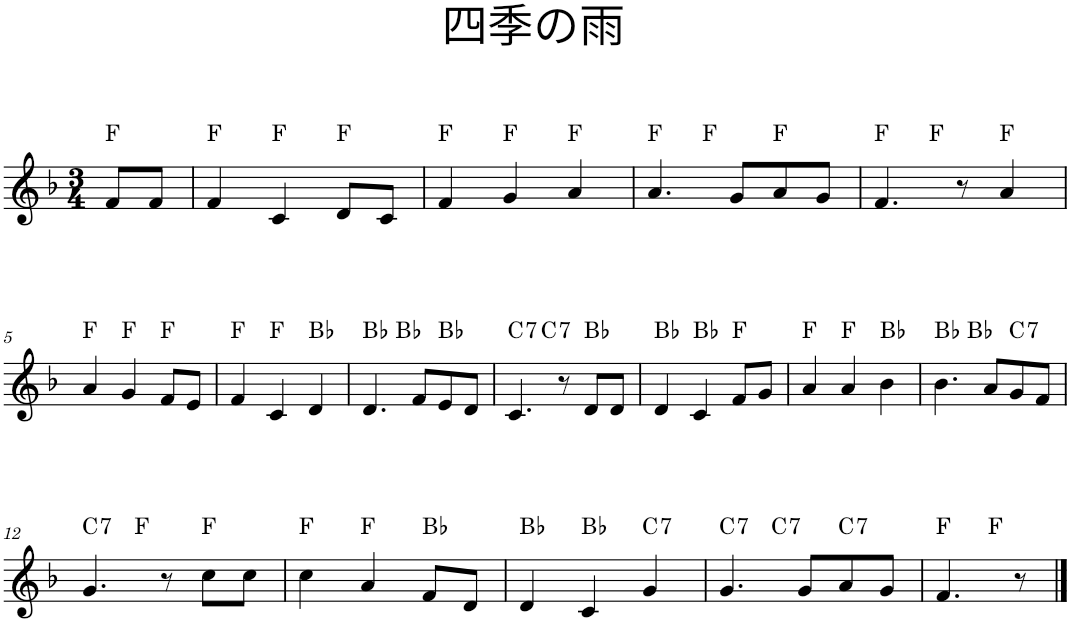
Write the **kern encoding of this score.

**kern	**harte
*part1	*part1
*staff1	*
*I"Piano	*
*I'Pno.	*
*clefG2	*
*k[b-]	*
*M3/4	*
=	=
8f/L	F:maj
8f/J	.
=1	=1
4f/	F:maj
4c/	F:maj
8d/L	F:maj
8c/J	.
=2	=2
4f/	F:maj
4g/	F:maj
4a/	F:maj
=3	=3
*^	*
4.a/	4ryy	F:maj
.	2ryy	F:maj
8g/L	.	.
8a/	.	F:maj
8g/J	.	.
=4	=4	=4
4.f/	4ryy	F:maj
.	2ryy	F:maj
8r	.	.
4a/	.	F:maj
*v	*v	*
!!LO:LB:g=z
=5	=5
4a/	F:maj
4g/	F:maj
8f/L	F:maj
8e/J	.
=6	=6
4f/	F:maj
4c/	F:maj
4d/	Bb:maj
=7	=7
*^	*
4.d/	4ryy	Bb:maj
.	2ryy	Bb:maj
8f/L	.	.
8e/	.	Bb:maj
8d/J	.	.
=8	=8	=8
!	!	!LO:H:kt=7
4.c/	4ryy	C:7
!	!	!LO:H:kt=7
.	2ryy	C:7
8r	.	.
8d/L	.	Bb:maj
8d/J	.	.
*v	*v	*
=9	=9
4d/	Bb:maj
4c/	Bb:maj
8f/L	F:maj
8g/J	.
=10	=10
4a/	F:maj
4a/	F:maj
4b-\	Bb:maj
=11	=11
*^	*
4.b-\	4ryy	Bb:maj
.	2ryy	Bb:maj
8a/L	.	.
!	!	!LO:H:kt=7
8g/	.	C:7
8f/J	.	.
!!LO:LB:g=z	!!
=12	=12	=12
!	!	!LO:H:kt=7
4.g/	4ryy	C:7
.	2ryy	F:maj
8r	.	.
8cc\L	.	F:maj
8cc\J	.	.
*v	*v	*
=13	=13
4cc\	F:maj
4a/	F:maj
8f/L	Bb:maj
8d/J	.
=14	=14
4d/	Bb:maj
4c/	Bb:maj
!	!LO:H:kt=7
4g/	C:7
=15	=15
!	!LO:H:kt=7
*^	*
4.g/	4ryy	C:7
!	!	!LO:H:kt=7
.	2ryy	C:7
8g/L	.	.
!	!	!LO:H:kt=7
8a/	.	C:7
8g/J	.	.
=16	=16	=16
4.f/	4ryy	F:maj
.	4ryy	F:maj
8r	.	.
*v	*v	*
==	==
*-	*-
